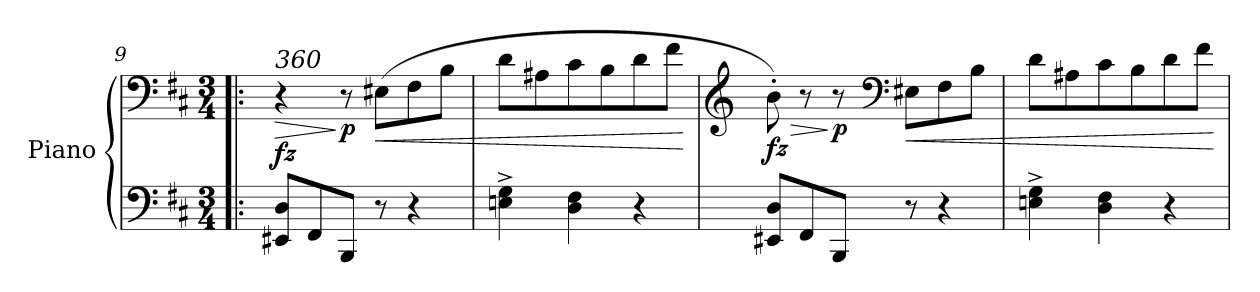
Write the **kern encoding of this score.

**kern	**kern	**dynam
*part1	*part1	*part1
*staff2	*staff1	*staff1/2
*I"Piano	*	*
*I'Pno	*	*
*clefF4	*clefF4	*
*k[f#c#]	*k[f#c#]	*
*M3/4	*M3/4	*
=9!|:	=9!|:	=9!|:
!	!LO:TX:a:i:t=360	!
!	!	!LO:HP:b
!	!	!LO:DY:n=1:a=2
8EE#X/ 8D/L	4r	> fz
8FF#/	.	.
!	!	!LO:DY:n=2:b
8BBB/J	8r	] p
!	!	!LO:HP:b
8r	(8E#X\L	<
4r	8F#\	.
.	8B\J	.
=10	=10	=10
4En\^ 4G\^	8d\L	.
.	8A#X\	.
4D\ 4F#\	8c#\	.
.	8B\	.
4r	8d\	.
.	8f#\J	.
.	.	[
!!LO:LB:g=z
=11	=11	=11
*	*clefG2	*
!	!	!LO:HP:b
!	!	!LO:DY:n=1:b
8EE#X/ 8D/L	8b'\)	> fz
8FF#/	8r	.
!	!	!LO:DY:n=2:b
8BBB/J	8r	] p
*	*clefF4	*
!	!	!LO:HP:b
8r	8E#X\L	<
4r	8F#\	.
.	8B\J	.
=12	=12	=12
4En\^ 4G\^	8d\L	.
.	8A#X\	.
4D\ 4F#\	8c#\	.
.	8B\	.
4r	8d\	.
.	8f#\J	.
.	.	[
=	=	=
*-	*-	*-
